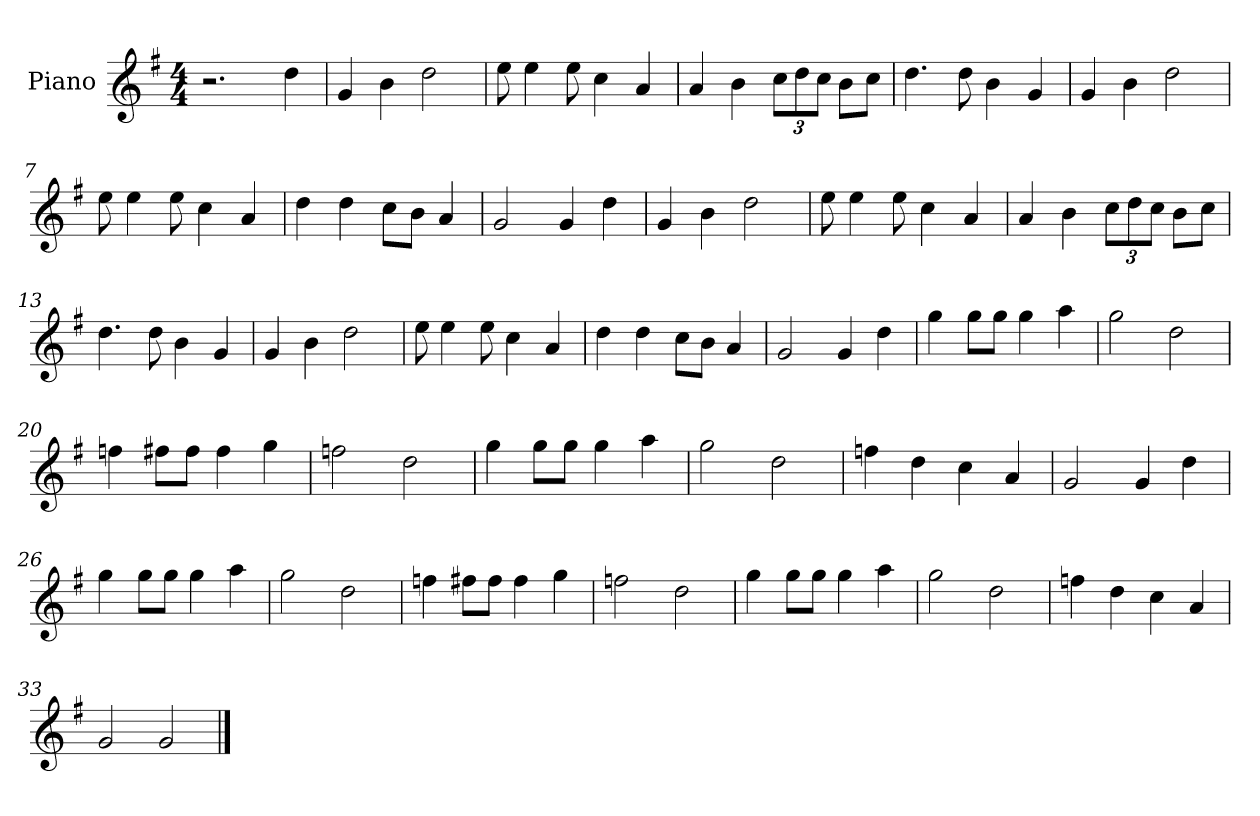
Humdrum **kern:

**kern
*part1
*staff1
*I"Piano
*I'Pno
*clefG2
*k[f#]
*M4/4
=1
2.r
4dd\
=2
4g/
4b\
2dd\
=3
8ee\
4ee\
8ee\
4cc\
4a/
=4
4a/
4b\
*Xbrackettup
12cc\L
12dd\
12cc\J
8b\L
8cc\J
=5
4.dd\
8dd\
4b\
4g/
=6
4g/
4b\
2dd\
=7
8ee\
4ee\
8ee\
4cc\
4a/
=8
4dd\
4dd\
8cc\L
8b\J
4a/
=9
2g/
4g/
4dd\
=10
4g/
4b\
2dd\
=11
8ee\
4ee\
8ee\
4cc\
4a/
=12
4a/
4b\
12cc\L
12dd\
12cc\J
8b\L
8cc\J
=13
4.dd\
8dd\
4b\
4g/
=14
4g/
4b\
2dd\
=15
8ee\
4ee\
8ee\
4cc\
4a/
=16
4dd\
4dd\
8cc\L
8b\J
4a/
=17
2g/
4g/
4dd\
=18
4gg\
8gg\L
8gg\J
4gg\
4aa\
=19
2gg\
2dd\
=20
4ffn\
8ff#X\L
8ff#\J
4ff#\
4gg\
=21
2ffn\
2dd\
=22
4gg\
8gg\L
8gg\J
4gg\
4aa\
=23
2gg\
2dd\
=24
4ffn\
4dd\
4cc\
4a/
=25
2g/
4g/
4dd\
=26
4gg\
8gg\L
8gg\J
4gg\
4aa\
=27
2gg\
2dd\
=28
4ffn\
8ff#X\L
8ff#\J
4ff#\
4gg\
=29
2ffn\
2dd\
=30
4gg\
8gg\L
8gg\J
4gg\
4aa\
=31
2gg\
2dd\
=32
4ffn\
4dd\
4cc\
4a/
=33
2g/
2g/
==
*-
